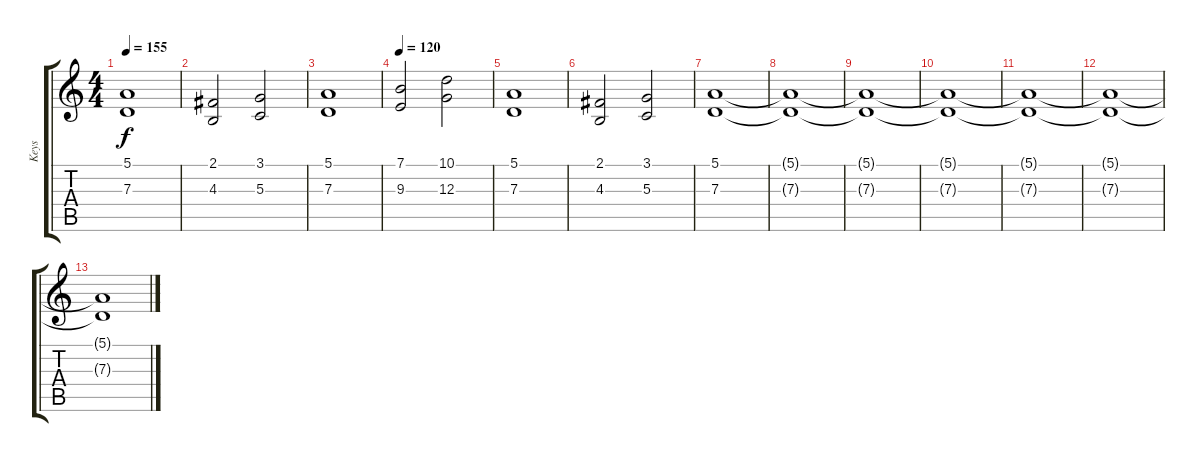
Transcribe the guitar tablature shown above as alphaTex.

\track ("Keys" "Keys") {instrument stringensemble1}
\staff {score tabs}
\tuning (E4 B3 G3 D3 A2 E2) {hide}
\ts (4 4)
\tempo 155
\clef g2
\ks c
(5.1 7.3).1{dy f} |
(2.1 4.3).2 (3.1 5.3).2 |
(5.1 7.3).1 |
\tempo 120
(7.1 9.3).2 (10.1 12.3).2 |
(5.1 7.3).1 |
(2.1 4.3).2 (3.1 5.3).2 |
(5.1 7.3).1{volume 0} |
(5.1{t} 7.3{t}).1 |
(5.1{t} 7.3{t}).1 |
(5.1{t} 7.3{t}).1 |
(5.1{t} 7.3{t}).1 |
(5.1{t} 7.3{t}).1 |
(5.1{t} 7.3{t}).1
